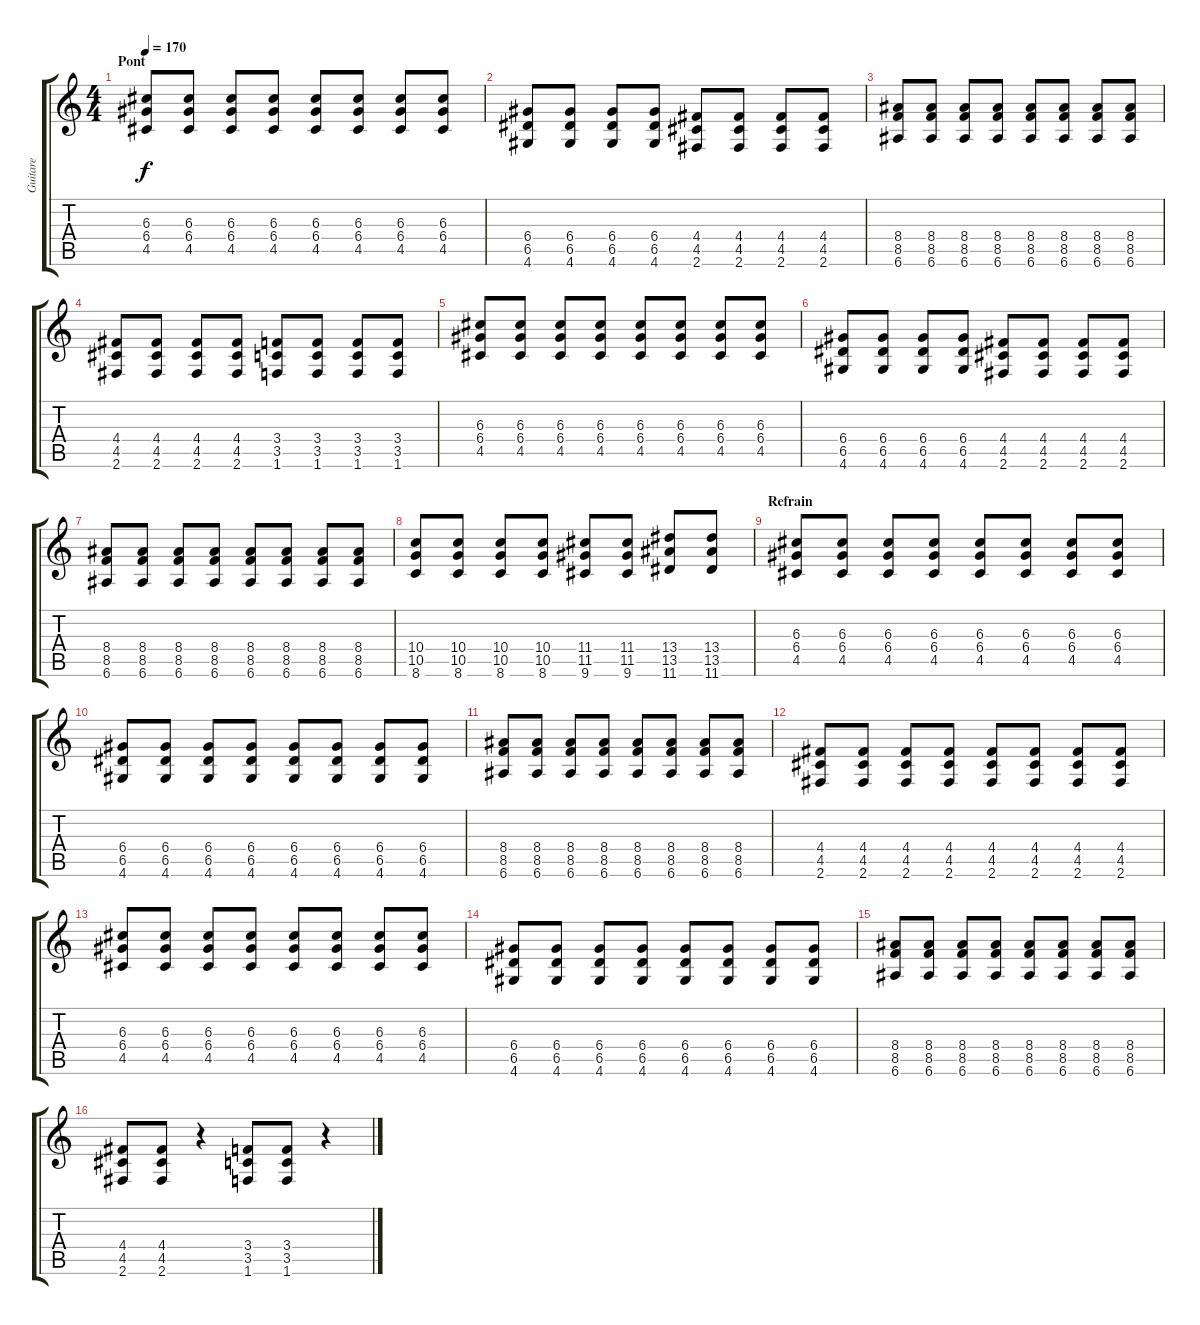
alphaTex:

\track ("Guitare" "Guitare") {instrument overdrivenguitar}
\staff {score tabs}
\tuning (E4 B3 G3 D3 A2 E2) {hide}
\ts (4 4)
\section ("" "Pont")
\tempo 170
\clef g2
\ks c
(6.3 6.4 4.5).8{dy f volume 9 instrument overdrivenguitar} (6.3 6.4 4.5).8 (6.3 6.4 4.5).8 (6.3 6.4 4.5).8 (6.3 6.4 4.5).8 (6.3 6.4 4.5).8 (6.3 6.4 4.5).8 (6.3 6.4 4.5).8 |
(6.4 6.5 4.6).8 (6.4 6.5 4.6).8 (6.4 6.5 4.6).8 (6.4 6.5 4.6).8 (4.4 4.5 2.6).8 (4.4 4.5 2.6).8 (4.4 4.5 2.6).8 (4.4 4.5 2.6).8 |
(8.4 8.5 6.6).8 (8.4 8.5 6.6).8 (8.4 8.5 6.6).8 (8.4 8.5 6.6).8 (8.4 8.5 6.6).8 (8.4 8.5 6.6).8 (8.4 8.5 6.6).8 (8.4 8.5 6.6).8 |
(4.4 4.5 2.6).8 (4.4 4.5 2.6).8 (4.4 4.5 2.6).8 (4.4 4.5 2.6).8 (3.4 3.5 1.6).8 (3.4 3.5 1.6).8 (3.4 3.5 1.6).8 (3.4 3.5 1.6).8 |
(6.3 6.4 4.5).8 (6.3 6.4 4.5).8 (6.3 6.4 4.5).8 (6.3 6.4 4.5).8 (6.3 6.4 4.5).8 (6.3 6.4 4.5).8 (6.3 6.4 4.5).8 (6.3 6.4 4.5).8 |
(6.4 6.5 4.6).8 (6.4 6.5 4.6).8 (6.4 6.5 4.6).8 (6.4 6.5 4.6).8 (4.4 4.5 2.6).8 (4.4 4.5 2.6).8 (4.4 4.5 2.6).8 (4.4 4.5 2.6).8 |
(8.4 8.5 6.6).8 (8.4 8.5 6.6).8 (8.4 8.5 6.6).8 (8.4 8.5 6.6).8 (8.4 8.5 6.6).8 (8.4 8.5 6.6).8 (8.4 8.5 6.6).8 (8.4 8.5 6.6).8 |
(10.4 10.5 8.6).8 (10.4 10.5 8.6).8 (10.4 10.5 8.6).8 (10.4 10.5 8.6).8 (11.4 11.5 9.6).8 (11.4 11.5 9.6).8 (13.4 13.5 11.6).8 (13.4 13.5 11.6).8 |
\section ("" "Refrain")
(6.3 6.4 4.5).8{instrument overdrivenguitar} (6.3 6.4 4.5).8 (6.3 6.4 4.5).8 (6.3 6.4 4.5).8 (6.3 6.4 4.5).8 (6.3 6.4 4.5).8 (6.3 6.4 4.5).8 (6.3 6.4 4.5).8 |
(6.4 6.5 4.6).8 (6.4 6.5 4.6).8 (6.4 6.5 4.6).8 (6.4 6.5 4.6).8 (6.4 6.5 4.6).8 (6.4 6.5 4.6).8 (6.4 6.5 4.6).8 (6.4 6.5 4.6).8 |
(8.4 8.5 6.6).8 (8.4 8.5 6.6).8 (8.4 8.5 6.6).8 (8.4 8.5 6.6).8 (8.4 8.5 6.6).8 (8.4 8.5 6.6).8 (8.4 8.5 6.6).8 (8.4 8.5 6.6).8 |
(4.4 4.5 2.6).8 (4.4 4.5 2.6).8 (4.4 4.5 2.6).8 (4.4 4.5 2.6).8 (4.4 4.5 2.6).8 (4.4 4.5 2.6).8 (4.4 4.5 2.6).8 (4.4 4.5 2.6).8 |
(6.3 6.4 4.5).8 (6.3 6.4 4.5).8 (6.3 6.4 4.5).8 (6.3 6.4 4.5).8 (6.3 6.4 4.5).8 (6.3 6.4 4.5).8 (6.3 6.4 4.5).8 (6.3 6.4 4.5).8 |
(6.4 6.5 4.6).8 (6.4 6.5 4.6).8 (6.4 6.5 4.6).8 (6.4 6.5 4.6).8 (6.4 6.5 4.6).8 (6.4 6.5 4.6).8 (6.4 6.5 4.6).8 (6.4 6.5 4.6).8 |
(8.4 8.5 6.6).8 (8.4 8.5 6.6).8 (8.4 8.5 6.6).8 (8.4 8.5 6.6).8 (8.4 8.5 6.6).8 (8.4 8.5 6.6).8 (8.4 8.5 6.6).8 (8.4 8.5 6.6).8 |
(4.4 4.5 2.6).8 (4.4 4.5 2.6).8 r.4 (3.4 3.5 1.6).8 (3.4 3.5 1.6).8 r.4
